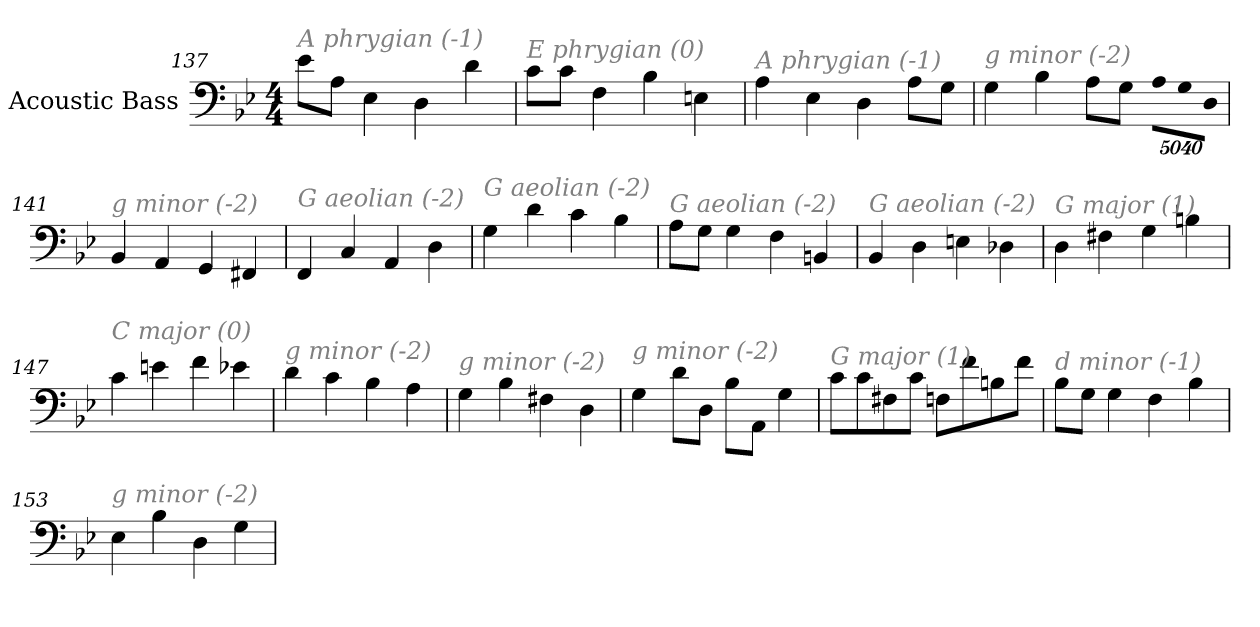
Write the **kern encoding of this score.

**kern
*part1
*staff1
*I"Acoustic Bass
*clefF4
*ITrd7c12
*k[b-e-]
*B-:
*M4/4
=137
!LO:TX:i:color=#808080:t=A phrygian (-1)
8E-L
8AAJ
4EE-
4DD
4D
=138
!LO:TX:i:color=#808080:t=E phrygian (0)
8CL
8CJ
4FF
4BB-
4EEn
=139
!LO:TX:i:color=#808080:t=A phrygian (-1)
4AA
4EE-
4DD
8AAL
8GGJ
=140
!LO:TX:i:color=#808080:t=g minor (-2)
4GG
4BB-
8AAL
8GGJ
!LO:N:vis=8
40320%3347AAL
!LO:N:vis=8
40320%3347GG
!LO:N:vis=8
40320%3347DDJ
=141
!LO:TX:i:color=#808080:t=g minor (-2)
4BBB-
4AAA
4GGG
4FFF#X
=142
!LO:TX:i:color=#808080:t=G aeolian (-2)
4FFF
4CC
4AAA
4DD
=143
!LO:TX:i:color=#808080:t=G aeolian (-2)
4GG
4D
4C
4BB-
=144
!LO:TX:i:color=#808080:t=G aeolian (-2)
8AAL
8GGJ
4GG
4FF
4BBBn
=145
!LO:TX:i:color=#808080:t=G aeolian (-2)
4BBB-
4DD
4EEn
4DD-X
=146
!LO:TX:i:color=#808080:t=G major (1)
4DD
4FF#X
4GG
4BBn
=147
!LO:TX:i:color=#808080:t=C major (0)
4C
4En
4F
4E-X
=148
!LO:TX:i:color=#808080:t=g minor (-2)
4D
4C
4BB-
4AA
=149
!LO:TX:i:color=#808080:t=g minor (-2)
4GG
4BB-
4FF#X
4DD
=150
!LO:TX:i:color=#808080:t=g minor (-2)
4GG
8DL
8DDJ
8BB-L
8AAAJ
4GG
=151
!LO:TX:i:color=#808080:t=G major (1)
8CL
8C
8FF#X
8CJ
8FFnL
8F
8BBn
8FJ
=152
!LO:TX:i:color=#808080:t=d minor (-1)
8BB-L
8GGJ
4GG
4FF
4BB-
=153
!LO:TX:i:color=#808080:t=g minor (-2)
4EE-
4BB-
4DD
4GG
=
*-
